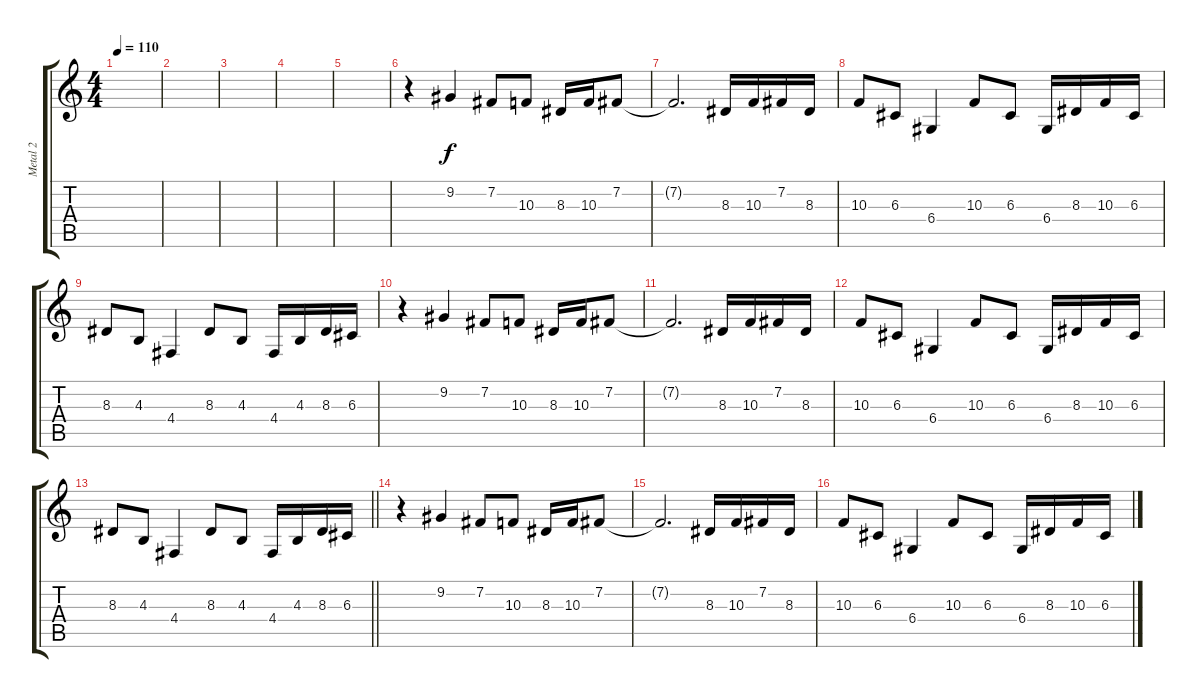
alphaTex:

\track ("Metal 2" "Metal 2") {instrument trombone}
\staff {score tabs}
\tuning (E4 B3 G3 D3 A2 E2) {hide}
\ts (4 4)
\tempo 110
\clef g2
\ks c
|
|
|
|
|
r.4 9.2.4 7.2.8 10.3.8 8.3.16 10.3.16 7.2.8 |
7.2{t}.2{d} 8.3.16 10.3.16 7.2.16 8.3.16 |
10.3.8 6.3.8 6.4.4 10.3.8 6.3.8 6.4.16 8.3.16 10.3.16 6.3.16 |
8.3.8 4.3.8 4.4.4 8.3.8 4.3.8 4.4.16 4.3.16 8.3.16 6.3.16 |
r.4 9.2.4 7.2.8 10.3.8 8.3.16 10.3.16 7.2.8 |
7.2{t}.2{d} 8.3.16 10.3.16 7.2.16 8.3.16 |
10.3.8 6.3.8 6.4.4 10.3.8 6.3.8 6.4.16 8.3.16 10.3.16 6.3.16 |
\barLineRight lightlight
8.3.8 4.3.8 4.4.4 8.3.8 4.3.8 4.4.16 4.3.16 8.3.16 6.3.16 |
r.4 9.2.4 7.2.8 10.3.8 8.3.16 10.3.16 7.2.8 |
7.2{t}.2{d} 8.3.16 10.3.16 7.2.16 8.3.16 |
10.3.8 6.3.8 6.4.4 10.3.8 6.3.8 6.4.16 8.3.16 10.3.16 6.3.16
